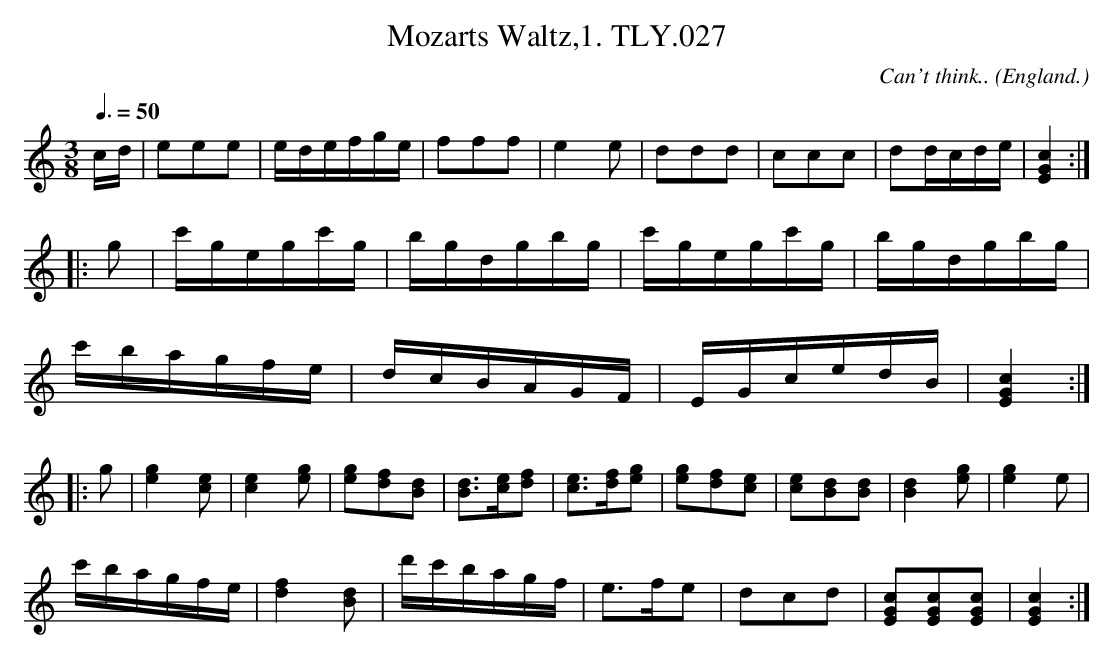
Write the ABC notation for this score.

X:1
T:Mozarts Waltz,1. TLY.027
C:Can't think..
L:1/16
M:3/8
O:England.
Q:3/8=50
K:C
cd|e2e2e2|edefge|f2f2f2|e4e2|d2d2d2|c2c2c2|d2dcde|[E4G4c4]:|!
|:g2|c'gegc'g|bgdgbg|c'gegc'g|bgdgbg|!
c'bagfe|dcBAGF|EGcedB|[E4G4c4]:|!
|:g2|[e4g4] [c2e2]|[c4e4] [e2g2]|\
[e2g2][d2f2][B2d2]|[B3d3][ce][d2f2]|\
[c3e3][df][e2g2]|[e2g2][d2f2][c2e2]|[c2e2][B2d2][B2d2]|\
[B4d4][e2g2]|[e4g4] e2|!
c'bagfe|[d4f4][d2B2]|d'c'bagf|e3fe2|d2c2d2|\
[E2G2c2][E2G2c2][E2G2c2]|[E4G4c4]:|
